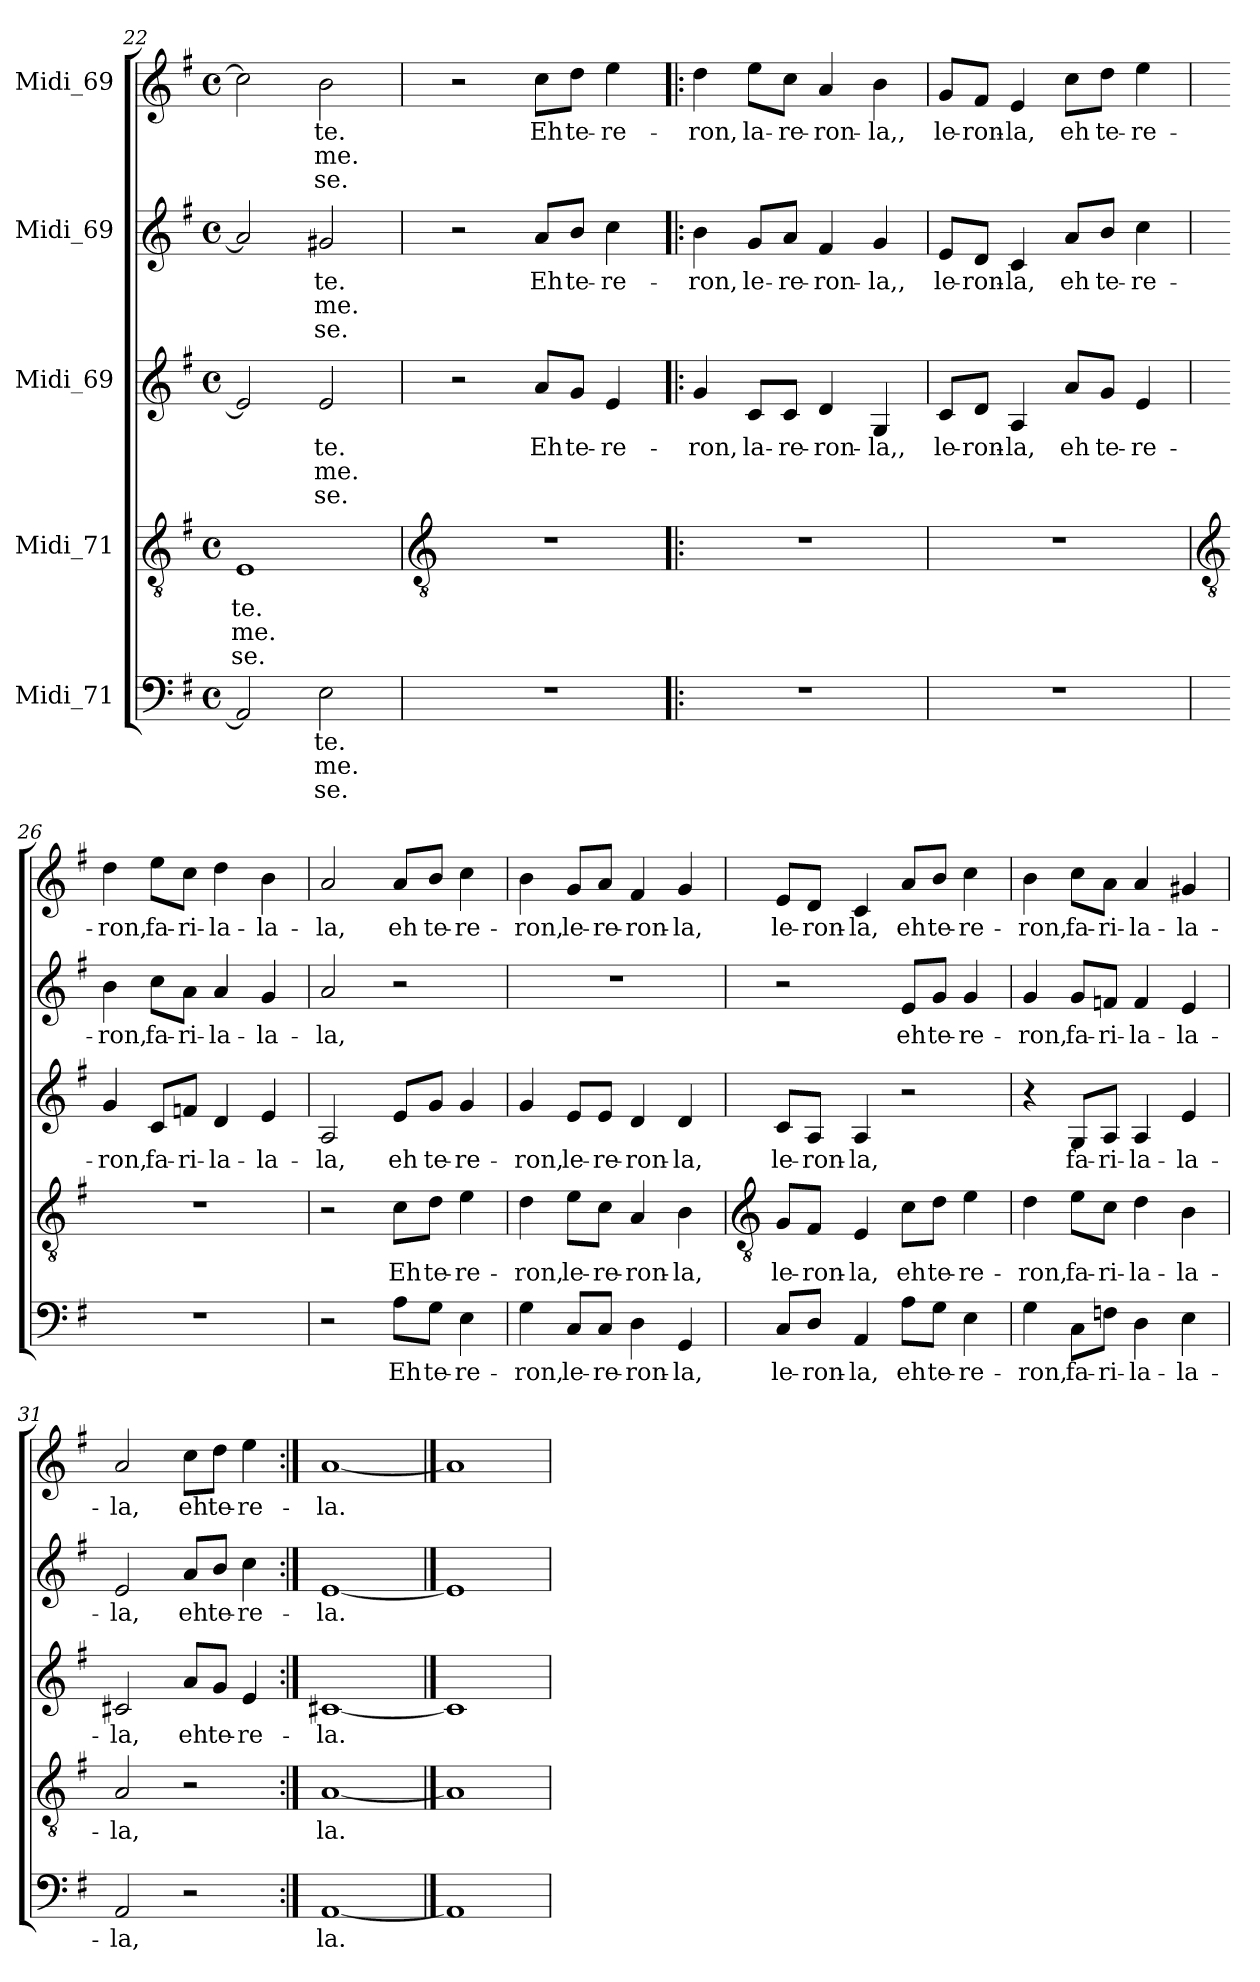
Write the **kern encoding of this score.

**kern	**text	**text	**text	**kern	**text	**text	**text	**kern	**text	**text	**text	**kern	**text	**text	**text	**kern	**text	**text	**text
*part5	*part5	*part5	*part5	*part4	*part4	*part4	*part4	*part3	*part3	*part3	*part3	*part2	*part2	*part2	*part2	*part1	*part1	*part1	*part1
*staff5	*staff5	*staff5	*staff5	*staff4	*staff4	*staff4	*staff4	*staff3	*staff3	*staff3	*staff3	*staff2	*staff2	*staff2	*staff2	*staff1	*staff1	*staff1	*staff1
*I"Midi_71	*	*	*	*I"Midi_71	*	*	*	*I"Midi_69	*	*	*	*I"Midi_69	*	*	*	*I"Midi_69	*	*	*
*clefF4	*	*	*	*clefGv2	*	*	*	*clefG2	*	*	*	*clefG2	*	*	*	*clefG2	*	*	*
*k[f#]	*	*	*	*k[f#]	*	*	*	*k[f#]	*	*	*	*k[f#]	*	*	*	*k[f#]	*	*	*
*G:	*	*	*	*G:	*	*	*	*G:	*	*	*	*G:	*	*	*	*G:	*	*	*
*M4/4	*	*	*	*M4/4	*	*	*	*M4/4	*	*	*	*M4/4	*	*	*	*M4/4	*	*	*
*met(c)	*	*	*	*met(c)	*	*	*	*met(c)	*	*	*	*met(c)	*	*	*	*met(c)	*	*	*
=22	=22	=22	=22	=22	=22	=22	=22	=22	=22	=22	=22	=22	=22	=22	=22	=22	=22	=22	=22
!	!	!	!	!	!LO:LY:b	!LO:LY:b	!LO:LY:b	!	!	!	!	!	!	!	!	!	!	!	!
2AA]	.	.	.	1E	-te.	me.	se.	2e]	.	.	.	2a]	.	.	.	2cc]	.	.	.
!	!LO:LY:b	!LO:LY:b	!LO:LY:b	!	!	!	!	!	!LO:LY:b	!LO:LY:b	!LO:LY:b	!	!LO:LY:b	!LO:LY:b	!LO:LY:b	!	!LO:LY:b	!LO:LY:b	!LO:LY:b
2E	-te.	me.	se.	.	.	.	.	2e	-te.	me.	se.	2g#X	-te.	me.	se.	2b	-te.	me.	se.
!!LO:LB:g=z
=23	=23	=23	=23	=23	=23	=23	=23	=23	=23	=23	=23	=23	=23	=23	=23	=23	=23	=23	=23
*	*	*	*	*clefGv2	*	*	*	*	*	*	*	*	*	*	*	*	*	*	*
1r	.	.	.	1r	.	.	.	2r	.	.	.	2r	.	.	.	2r	.	.	.
!	!	!	!	!	!	!	!	!	!LO:LY:b	!	!	!	!LO:LY:b	!	!	!	!LO:LY:b	!	!
.	.	.	.	.	.	.	.	8a/L	Eh	.	.	8a/L	Eh	.	.	8cc\L	Eh	.	.
!	!	!	!	!	!	!	!	!	!LO:LY:b	!	!	!	!LO:LY:b	!	!	!	!LO:LY:b	!	!
.	.	.	.	.	.	.	.	8g/J	te-	.	.	8b/J	te-	.	.	8dd\J	te-	.	.
!	!	!	!	!	!	!	!	!	!LO:LY:b	!	!	!	!LO:LY:b	!	!	!	!LO:LY:b	!	!
.	.	.	.	.	.	.	.	4e	-re-	.	.	4cc	-re-	.	.	4ee	-re-	.	.
=24!|:	=24!|:	=24!|:	=24!|:	=24!|:	=24!|:	=24!|:	=24!|:	=24!|:	=24!|:	=24!|:	=24!|:	=24!|:	=24!|:	=24!|:	=24!|:	=24!|:	=24!|:	=24!|:	=24!|:
!	!	!	!	!	!	!	!	!	!LO:LY:b	!	!	!	!LO:LY:b	!	!	!	!LO:LY:b	!	!
1r	.	.	.	1r	.	.	.	4g	-ron,	.	.	4b	-ron,	.	.	4dd	-ron,	.	.
!	!	!	!	!	!	!	!	!	!LO:LY:b	!	!	!	!LO:LY:b	!	!	!	!LO:LY:b	!	!
.	.	.	.	.	.	.	.	8c/L	la-	.	.	8g/L	le-	.	.	8ee\L	la-	.	.
!	!	!	!	!	!	!	!	!	!LO:LY:b	!	!	!	!LO:LY:b	!	!	!	!LO:LY:b	!	!
.	.	.	.	.	.	.	.	8c/J	-re-	.	.	8a/J	-re-	.	.	8cc\J	-re-	.	.
!	!	!	!	!	!	!	!	!	!LO:LY:b	!	!	!	!LO:LY:b	!	!	!	!LO:LY:b	!	!
.	.	.	.	.	.	.	.	4d	-ron-	.	.	4f#	-ron-	.	.	4a	-ron-	.	.
!	!	!	!	!	!	!	!	!	!LO:LY:b	!	!	!	!LO:LY:b	!	!	!	!LO:LY:b	!	!
.	.	.	.	.	.	.	.	4G	-la,,	.	.	4g	-la,,	.	.	4b	-la,,	.	.
=25	=25	=25	=25	=25	=25	=25	=25	=25	=25	=25	=25	=25	=25	=25	=25	=25	=25	=25	=25
!	!	!	!	!	!	!	!	!	!LO:LY:b	!	!	!	!LO:LY:b	!	!	!	!LO:LY:b	!	!
1r	.	.	.	1r	.	.	.	8c/L	le-	.	.	8e/L	le-	.	.	8g/L	le-	.	.
!	!	!	!	!	!	!	!	!	!LO:LY:b	!	!	!	!LO:LY:b	!	!	!	!LO:LY:b	!	!
.	.	.	.	.	.	.	.	8d/J	-ron-	.	.	8d/J	-ron-	.	.	8f#/J	-ron-	.	.
!	!	!	!	!	!	!	!	!	!LO:LY:b	!	!	!	!LO:LY:b	!	!	!	!LO:LY:b	!	!
.	.	.	.	.	.	.	.	4A	-la,	.	.	4c	-la,	.	.	4e	-la,	.	.
!	!	!	!	!	!	!	!	!	!LO:LY:b	!	!	!	!LO:LY:b	!	!	!	!LO:LY:b	!	!
.	.	.	.	.	.	.	.	8a/L	eh	.	.	8a/L	eh	.	.	8cc\L	eh	.	.
!	!	!	!	!	!	!	!	!	!LO:LY:b	!	!	!	!LO:LY:b	!	!	!	!LO:LY:b	!	!
.	.	.	.	.	.	.	.	8g/J	te-	.	.	8b/J	te-	.	.	8dd\J	te-	.	.
!	!	!	!	!	!	!	!	!	!LO:LY:b	!	!	!	!LO:LY:b	!	!	!	!LO:LY:b	!	!
.	.	.	.	.	.	.	.	4e	-re-	.	.	4cc	-re-	.	.	4ee	-re-	.	.
!!LO:LB:g=z
=26	=26	=26	=26	=26	=26	=26	=26	=26	=26	=26	=26	=26	=26	=26	=26	=26	=26	=26	=26
*	*	*	*	*clefGv2	*	*	*	*	*	*	*	*	*	*	*	*	*	*	*
!	!	!	!	!	!	!	!	!	!LO:LY:b	!	!	!	!LO:LY:b	!	!	!	!LO:LY:b	!	!
1r	.	.	.	1r	.	.	.	4g	-ron,	.	.	4b	-ron,	.	.	4dd	-ron,	.	.
!	!	!	!	!	!	!	!	!	!LO:LY:b	!	!	!	!LO:LY:b	!	!	!	!LO:LY:b	!	!
.	.	.	.	.	.	.	.	8c/L	fa-	.	.	8cc\L	fa-	.	.	8ee\L	fa-	.	.
!	!	!	!	!	!	!	!	!	!LO:LY:b	!	!	!	!LO:LY:b	!	!	!	!LO:LY:b	!	!
.	.	.	.	.	.	.	.	8fn/J	-ri-	.	.	8a\J	-ri-	.	.	8cc\J	-ri-	.	.
!	!	!	!	!	!	!	!	!	!LO:LY:b	!	!	!	!LO:LY:b	!	!	!	!LO:LY:b	!	!
.	.	.	.	.	.	.	.	4d	-la-	.	.	4a	-la-	.	.	4dd	-la-	.	.
!	!	!	!	!	!	!	!	!	!LO:LY:b	!	!	!	!LO:LY:b	!	!	!	!LO:LY:b	!	!
.	.	.	.	.	.	.	.	4e	-la-	.	.	4g	-la-	.	.	4b	-la-	.	.
=27	=27	=27	=27	=27	=27	=27	=27	=27	=27	=27	=27	=27	=27	=27	=27	=27	=27	=27	=27
!	!	!	!	!	!	!	!	!	!LO:LY:b	!	!	!	!LO:LY:b	!	!	!	!LO:LY:b	!	!
2r	.	.	.	2r	.	.	.	2A	-la,	.	.	2a	-la,	.	.	2a	-la,	.	.
!	!LO:LY:b	!	!	!	!LO:LY:b	!	!	!	!LO:LY:b	!	!	!	!	!	!	!	!LO:LY:b	!	!
8A\L	Eh	.	.	8c\L	Eh	.	.	8e/L	eh	.	.	2r	.	.	.	8a/L	eh	.	.
!	!LO:LY:b	!	!	!	!LO:LY:b	!	!	!	!LO:LY:b	!	!	!	!	!	!	!	!LO:LY:b	!	!
8G\J	te-	.	.	8d\J	te-	.	.	8g/J	te-	.	.	.	.	.	.	8b/J	te-	.	.
!	!LO:LY:b	!	!	!	!LO:LY:b	!	!	!	!LO:LY:b	!	!	!	!	!	!	!	!LO:LY:b	!	!
4E	-re-	.	.	4e	-re-	.	.	4g	-re-	.	.	.	.	.	.	4cc	-re-	.	.
=28	=28	=28	=28	=28	=28	=28	=28	=28	=28	=28	=28	=28	=28	=28	=28	=28	=28	=28	=28
!	!LO:LY:b	!	!	!	!LO:LY:b	!	!	!	!LO:LY:b	!	!	!	!	!	!	!	!LO:LY:b	!	!
4G	-ron,	.	.	4d	-ron,	.	.	4g	-ron,	.	.	1r	.	.	.	4b	-ron,	.	.
!	!LO:LY:b	!	!	!	!LO:LY:b	!	!	!	!LO:LY:b	!	!	!	!	!	!	!	!LO:LY:b	!	!
8C/L	le-	.	.	8e\L	le-	.	.	8e/L	le-	.	.	.	.	.	.	8g/L	le-	.	.
!	!LO:LY:b	!	!	!	!LO:LY:b	!	!	!	!LO:LY:b	!	!	!	!	!	!	!	!LO:LY:b	!	!
8C/J	-re-	.	.	8c\J	-re-	.	.	8e/J	-re-	.	.	.	.	.	.	8a/J	-re-	.	.
!	!LO:LY:b	!	!	!	!LO:LY:b	!	!	!	!LO:LY:b	!	!	!	!	!	!	!	!LO:LY:b	!	!
4D	-ron-	.	.	4A	-ron-	.	.	4d	-ron-	.	.	.	.	.	.	4f#	-ron-	.	.
!	!LO:LY:b	!	!	!	!LO:LY:b	!	!	!	!LO:LY:b	!	!	!	!	!	!	!	!LO:LY:b	!	!
4GG	-la,	.	.	4B	-la,	.	.	4d	-la,	.	.	.	.	.	.	4g	-la,	.	.
!!LO:LB:g=z
=29	=29	=29	=29	=29	=29	=29	=29	=29	=29	=29	=29	=29	=29	=29	=29	=29	=29	=29	=29
*	*	*	*	*clefGv2	*	*	*	*	*	*	*	*	*	*	*	*	*	*	*
!	!LO:LY:b	!	!	!	!LO:LY:b	!	!	!	!LO:LY:b	!	!	!	!	!	!	!	!LO:LY:b	!	!
8C/L	le-	.	.	8G/L	le-	.	.	8c/L	le-	.	.	2r	.	.	.	8e/L	le-	.	.
!	!LO:LY:b	!	!	!	!LO:LY:b	!	!	!	!LO:LY:b	!	!	!	!	!	!	!	!LO:LY:b	!	!
8D/J	-ron-	.	.	8F#/J	-ron-	.	.	8A/J	-ron-	.	.	.	.	.	.	8d/J	-ron-	.	.
!	!LO:LY:b	!	!	!	!LO:LY:b	!	!	!	!LO:LY:b	!	!	!	!	!	!	!	!LO:LY:b	!	!
4AA	-la,	.	.	4E	-la,	.	.	4A	-la,	.	.	.	.	.	.	4c	-la,	.	.
!	!LO:LY:b	!	!	!	!LO:LY:b	!	!	!	!	!	!	!	!LO:LY:b	!	!	!	!LO:LY:b	!	!
8A\L	eh	.	.	8c\L	eh	.	.	2r	.	.	.	8e/L	eh	.	.	8a/L	eh	.	.
!	!LO:LY:b	!	!	!	!LO:LY:b	!	!	!	!	!	!	!	!LO:LY:b	!	!	!	!LO:LY:b	!	!
8G\J	te-	.	.	8d\J	te-	.	.	.	.	.	.	8g/J	te-	.	.	8b/J	te-	.	.
!	!LO:LY:b	!	!	!	!LO:LY:b	!	!	!	!	!	!	!	!LO:LY:b	!	!	!	!LO:LY:b	!	!
4E	-re-	.	.	4e	-re-	.	.	.	.	.	.	4g	-re-	.	.	4cc	-re-	.	.
=30	=30	=30	=30	=30	=30	=30	=30	=30	=30	=30	=30	=30	=30	=30	=30	=30	=30	=30	=30
!	!LO:LY:b	!	!	!	!LO:LY:b	!	!	!	!	!	!	!	!LO:LY:b	!	!	!	!LO:LY:b	!	!
4G	-ron,	.	.	4d	-ron,	.	.	4r	.	.	.	4g	-ron,	.	.	4b	-ron,	.	.
!	!LO:LY:b	!	!	!	!LO:LY:b	!	!	!	!LO:LY:b	!	!	!	!LO:LY:b	!	!	!	!LO:LY:b	!	!
8C\L	fa-	.	.	8e\L	fa-	.	.	8G/L	fa-	.	.	8g/L	fa-	.	.	8cc\L	fa-	.	.
!	!LO:LY:b	!	!	!	!LO:LY:b	!	!	!	!LO:LY:b	!	!	!	!LO:LY:b	!	!	!	!LO:LY:b	!	!
8Fn\J	-ri-	.	.	8c\J	-ri-	.	.	8A/J	-ri-	.	.	8fn/J	-ri-	.	.	8a\J	-ri-	.	.
!	!LO:LY:b	!	!	!	!LO:LY:b	!	!	!	!LO:LY:b	!	!	!	!LO:LY:b	!	!	!	!LO:LY:b	!	!
4D	-la-	.	.	4d	-la-	.	.	4A	-la-	.	.	4f	-la-	.	.	4a	-la-	.	.
!	!LO:LY:b	!	!	!	!LO:LY:b	!	!	!	!LO:LY:b	!	!	!	!LO:LY:b	!	!	!	!LO:LY:b	!	!
4E	-la-	.	.	4B	-la-	.	.	4e	-la-	.	.	4e	-la-	.	.	4g#X	-la-	.	.
=31	=31	=31	=31	=31	=31	=31	=31	=31	=31	=31	=31	=31	=31	=31	=31	=31	=31	=31	=31
!	!LO:LY:b	!	!	!	!LO:LY:b	!	!	!	!LO:LY:b	!	!	!	!LO:LY:b	!	!	!	!LO:LY:b	!	!
2AA	-la,	.	.	2A	-la,	.	.	2c#X	-la,	.	.	2e	-la,	.	.	2a	-la,	.	.
!	!	!	!	!	!	!	!	!	!LO:LY:b	!	!	!	!LO:LY:b	!	!	!	!LO:LY:b	!	!
2r	.	.	.	2r	.	.	.	8a/L	eh	.	.	8a/L	eh	.	.	8cc\L	eh	.	.
!	!	!	!	!	!	!	!	!	!LO:LY:b	!	!	!	!LO:LY:b	!	!	!	!LO:LY:b	!	!
.	.	.	.	.	.	.	.	8g/J	te-	.	.	8b/J	te-	.	.	8dd\J	te-	.	.
!	!	!	!	!	!	!	!	!	!LO:LY:b	!	!	!	!LO:LY:b	!	!	!	!LO:LY:b	!	!
.	.	.	.	.	.	.	.	4e	-re-	.	.	4cc	-re-	.	.	4ee	-re-	.	.
=32:|!	=32:|!	=32:|!	=32:|!	=32:|!	=32:|!	=32:|!	=32:|!	=32:|!	=32:|!	=32:|!	=32:|!	=32:|!	=32:|!	=32:|!	=32:|!	=32:|!	=32:|!	=32:|!	=32:|!
!	!LO:LY:b	!	!	!	!LO:LY:b	!	!	!	!LO:LY:b	!	!	!	!LO:LY:b	!	!	!	!LO:LY:b	!	!
[1AA	la.	.	.	[1A	la.	.	.	[1c#X	-la.	.	.	[1e	-la.	.	.	[1a	-la.	.	.
==33	==33	==33	==33	==33	==33	==33	==33	==33	==33	==33	==33	==33	==33	==33	==33	==33	==33	==33	==33
1AA]	.	.	.	1A]	.	.	.	1c#]	.	.	.	1e]	.	.	.	1a]	.	.	.
=	=	=	=	=	=	=	=	=	=	=	=	=	=	=	=	=	=	=	=
*-	*-	*-	*-	*-	*-	*-	*-	*-	*-	*-	*-	*-	*-	*-	*-	*-	*-	*-	*-
